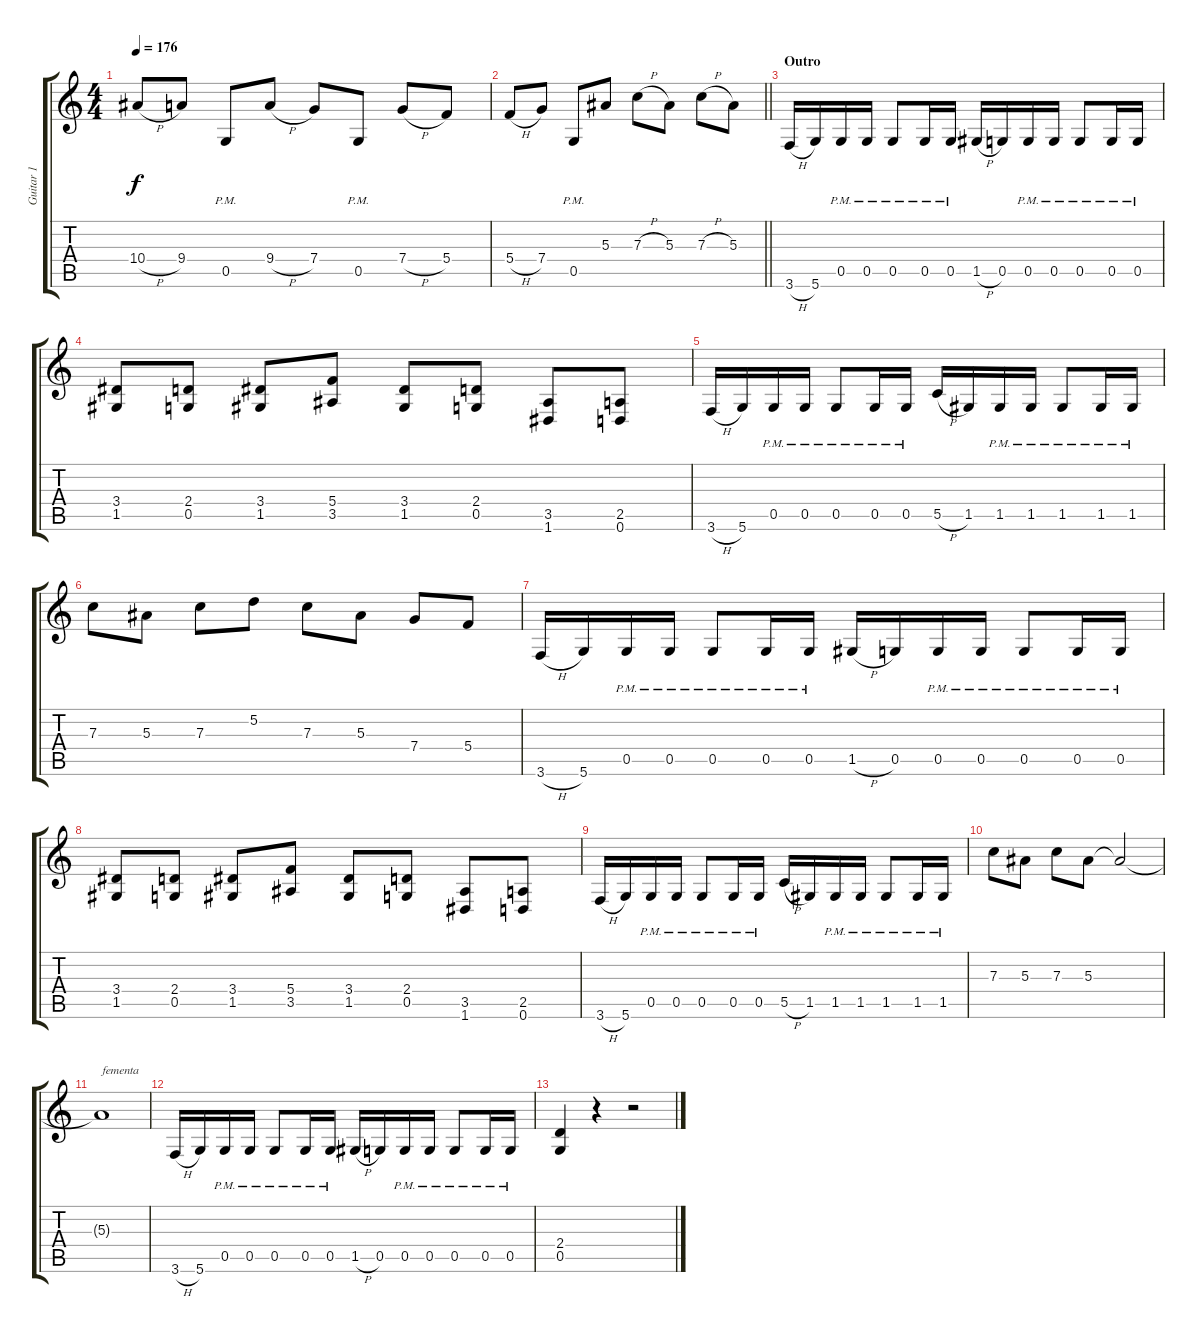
\track ("Guitar 1" "Guitar 1") {instrument distortionguitar}
\staff {score tabs}
\tuning (D4 A3 F3 C3 G2 D2) {hide}
\ts (4 4)
\tempo 176
\clef g2
\ks c
10.4{h}.8{dy f} 9.4.8 0.5{pm}.8 9.4{h}.8 7.4.8 0.5{pm}.8 7.4{h}.8 5.4.8 |
\barLineRight lightlight
5.4{h}.8 7.4.8 0.5{pm}.8 5.3.8 7.3{h}.8 5.3.8 7.3{h}.8 5.3.8 |
\section ("" "Outro")
3.6{h}.16 5.6.16 0.5{pm}.16 0.5{pm}.16 0.5{pm}.8 0.5{pm}.16 0.5{pm}.16 1.5{h}.16 0.5.16 0.5{pm}.16 0.5{pm}.16 0.5{pm}.8 0.5{pm}.16 0.5{pm}.16 |
(3.4 1.5).8 (2.4 0.5).8 (3.4 1.5).8 (5.4 3.5).8 (3.4 1.5).8 (2.4 0.5).8 (3.5 1.6).8 (2.5 0.6).8 |
3.6{h}.16 5.6.16 0.5{pm}.16 0.5{pm}.16 0.5{pm}.8 0.5{pm}.16 0.5{pm}.16 5.5{h}.16 1.5.16 1.5{pm}.16 1.5{pm}.16 1.5{pm}.8 1.5{pm}.16 1.5{pm}.16 |
7.3.8 5.3.8 7.3.8 5.2.8 7.3.8 5.3.8 7.4.8 5.4.8 |
3.6{h}.16 5.6.16 0.5{pm}.16 0.5{pm}.16 0.5{pm}.8 0.5{pm}.16 0.5{pm}.16 1.5{h}.16 0.5.16 0.5{pm}.16 0.5{pm}.16 0.5{pm}.8 0.5{pm}.16 0.5{pm}.16 |
(3.4 1.5).8 (2.4 0.5).8 (3.4 1.5).8 (5.4 3.5).8 (3.4 1.5).8 (2.4 0.5).8 (3.5 1.6).8 (2.5 0.6).8 |
3.6{h}.16 5.6.16 0.5{pm}.16 0.5{pm}.16 0.5{pm}.8 0.5{pm}.16 0.5{pm}.16 5.5{h}.16 1.5.16 1.5{pm}.16 1.5{pm}.16 1.5{pm}.8 1.5{pm}.16 1.5{pm}.16 |
7.3.8 5.3.8 7.3.8 5.3.8 5.3{t}.2 |
5.3{t}.1{txt "fementa"} |
3.6{h}.16 5.6.16 0.5{pm}.16 0.5{pm}.16 0.5{pm}.8 0.5{pm}.16 0.5{pm}.16 1.5{h}.16 0.5.16 0.5{pm}.16 0.5{pm}.16 0.5{pm}.8 0.5{pm}.16 0.5{pm}.16 |
(2.4 0.5).4 r.4 r.2
